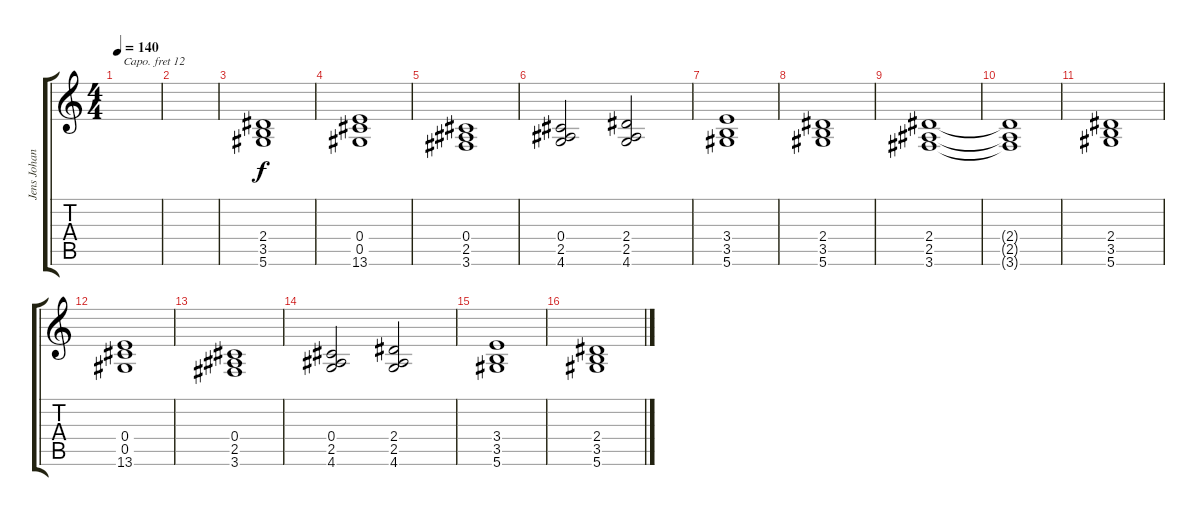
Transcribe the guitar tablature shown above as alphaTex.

\track ("Jens Johansson I" "Jens Johan") {instrument harpsichord}
\staff {score tabs}
\capo 12
\tuning (Eb4 Bb3 Gb3 Db3 Ab2 Eb2) {hide}
\ts (4 4)
\tempo 140
\clef g2
\ks c
|
|
(2.4 3.5 5.6).1{instrument stringensemble1} |
(0.4 0.5 13.6).1 |
(0.4 2.5 3.6).1 |
(0.4 2.5 4.6).2 (2.4 2.5 4.6).2 |
(3.4 3.5 5.6).1 |
(2.4 3.5 5.6).1 |
(2.4 2.5 3.6).1 |
(2.4{t} 2.5{t} 3.6{t}).1 |
(2.4 3.5 5.6).1{instrument stringensemble1} |
(0.4 0.5 13.6).1 |
(0.4 2.5 3.6).1 |
(0.4 2.5 4.6).2 (2.4 2.5 4.6).2 |
(3.4 3.5 5.6).1 |
(2.4 3.5 5.6).1
